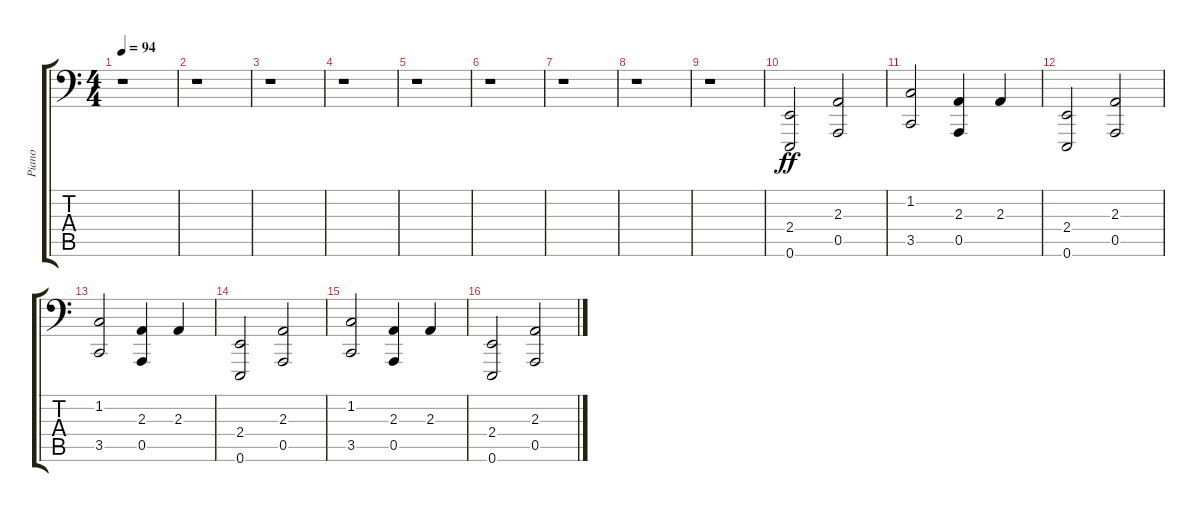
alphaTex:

\track ("Piano" "Piano") {instrument acousticgrandpiano}
\staff {score tabs}
\tuning (E3 B2 G2 D2 A1 E1) {hide}
\ts (4 4)
\tempo 94
\clef f4
\ks c
r.1{dy ff} |
r.1 |
r.1 |
r.1 |
r.1 |
r.1 |
r.1 |
r.1 |
r.1 |
(2.4 0.6).2 (2.3 0.5).2 |
(1.2 3.5).2 (2.3 0.5).4 2.3.4 |
(2.4 0.6).2 (2.3 0.5).2 |
(1.2 3.5).2{volume 14} (2.3 0.5).4{volume 14} 2.3.4{volume 13} |
(2.4 0.6).2{volume 13} (2.3 0.5).2{volume 12} |
(1.2 3.5).2{volume 12} (2.3 0.5).4{volume 11} 2.3.4{volume 11} |
(2.4 0.6).2{volume 10} (2.3 0.5).2{volume 10}
